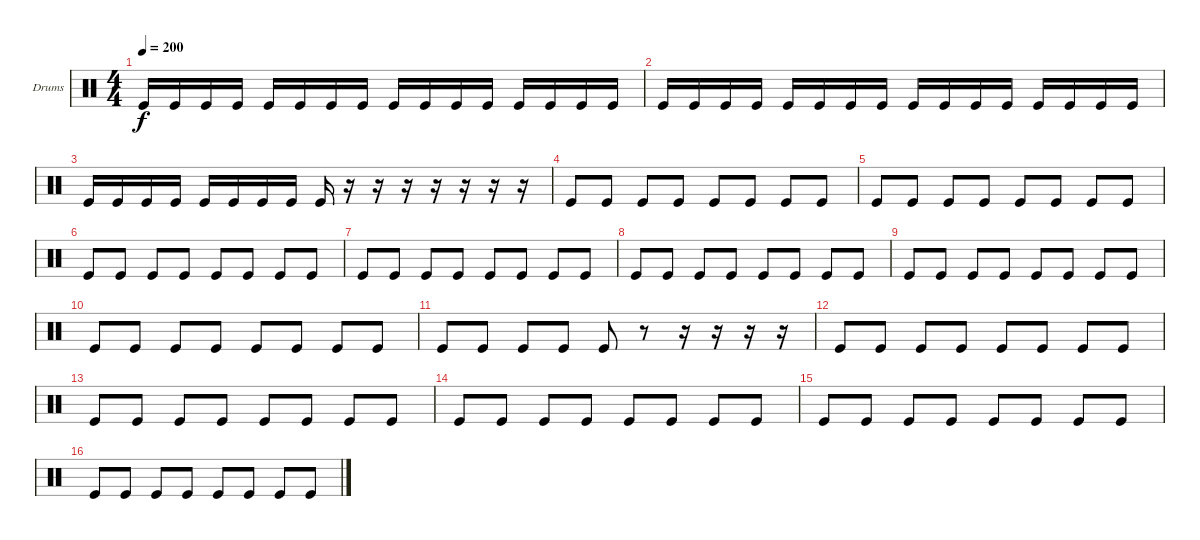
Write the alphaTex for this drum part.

\bracketExtendMode groupsimilarinstruments
\firstSystemTrackNameOrientation horizontal
\otherSystemsTrackNameOrientation horizontal
\track ("Drumkit" "Drums") {instrument percussion}
\staff {score}
\articulation defaults
\ts (4 4)
\tempo 200
\clef neutral
\ks c "Kick (hit)".16{dy f} "Kick (hit)".16 "Kick (hit)".16 "Kick (hit)".16 "Kick (hit)".16 "Kick (hit)".16 "Kick (hit)".16 "Kick (hit)".16 "Kick (hit)".16 "Kick (hit)".16 "Kick (hit)".16 "Kick (hit)".16 "Kick (hit)".16 "Kick (hit)".16 "Kick (hit)".16 "Kick (hit)".16
|
"Kick (hit)".16 "Kick (hit)".16 "Kick (hit)".16 "Kick (hit)".16 "Kick (hit)".16 "Kick (hit)".16 "Kick (hit)".16 "Kick (hit)".16 "Kick (hit)".16 "Kick (hit)".16 "Kick (hit)".16 "Kick (hit)".16 "Kick (hit)".16 "Kick (hit)".16 "Kick (hit)".16 "Kick (hit)".16 |
"Kick (hit)".16 "Kick (hit)".16 "Kick (hit)".16 "Kick (hit)".16 "Kick (hit)".16 "Kick (hit)".16 "Kick (hit)".16 "Kick (hit)".16 "Kick (hit)".16 r.16 r.16 r.16 r.16 r.16 r.16 r.16 |
"Kick (hit)".8 "Kick (hit)".8 "Kick (hit)".8 "Kick (hit)".8 "Kick (hit)".8 "Kick (hit)".8 "Kick (hit)".8 "Kick (hit)".8 |
"Kick (hit)".8 "Kick (hit)".8 "Kick (hit)".8 "Kick (hit)".8 "Kick (hit)".8 "Kick (hit)".8 "Kick (hit)".8 "Kick (hit)".8 |
"Kick (hit)".8 "Kick (hit)".8 "Kick (hit)".8 "Kick (hit)".8 "Kick (hit)".8 "Kick (hit)".8 "Kick (hit)".8 "Kick (hit)".8 |
"Kick (hit)".8 "Kick (hit)".8 "Kick (hit)".8 "Kick (hit)".8 "Kick (hit)".8 "Kick (hit)".8 "Kick (hit)".8 "Kick (hit)".8 |
"Kick (hit)".8 "Kick (hit)".8 "Kick (hit)".8 "Kick (hit)".8 "Kick (hit)".8 "Kick (hit)".8 "Kick (hit)".8 "Kick (hit)".8 |
"Kick (hit)".8 "Kick (hit)".8 "Kick (hit)".8 "Kick (hit)".8 "Kick (hit)".8 "Kick (hit)".8 "Kick (hit)".8 "Kick (hit)".8 |
"Kick (hit)".8 "Kick (hit)".8 "Kick (hit)".8 "Kick (hit)".8 "Kick (hit)".8 "Kick (hit)".8 "Kick (hit)".8 "Kick (hit)".8 |
"Kick (hit)".8 "Kick (hit)".8 "Kick (hit)".8 "Kick (hit)".8 "Kick (hit)".8 r.8 r.16 r.16 r.16 r.16 |
"Kick (hit)".8 "Kick (hit)".8 "Kick (hit)".8 "Kick (hit)".8 "Kick (hit)".8 "Kick (hit)".8 "Kick (hit)".8 "Kick (hit)".8 |
"Kick (hit)".8 "Kick (hit)".8 "Kick (hit)".8 "Kick (hit)".8 "Kick (hit)".8 "Kick (hit)".8 "Kick (hit)".8 "Kick (hit)".8 |
"Kick (hit)".8 "Kick (hit)".8 "Kick (hit)".8 "Kick (hit)".8 "Kick (hit)".8 "Kick (hit)".8 "Kick (hit)".8 "Kick (hit)".8 |
"Kick (hit)".8 "Kick (hit)".8 "Kick (hit)".8 "Kick (hit)".8 "Kick (hit)".8 "Kick (hit)".8 "Kick (hit)".8 "Kick (hit)".8 |
"Kick (hit)".8 "Kick (hit)".8 "Kick (hit)".8 "Kick (hit)".8 "Kick (hit)".8 "Kick (hit)".8 "Kick (hit)".8 "Kick (hit)".8
